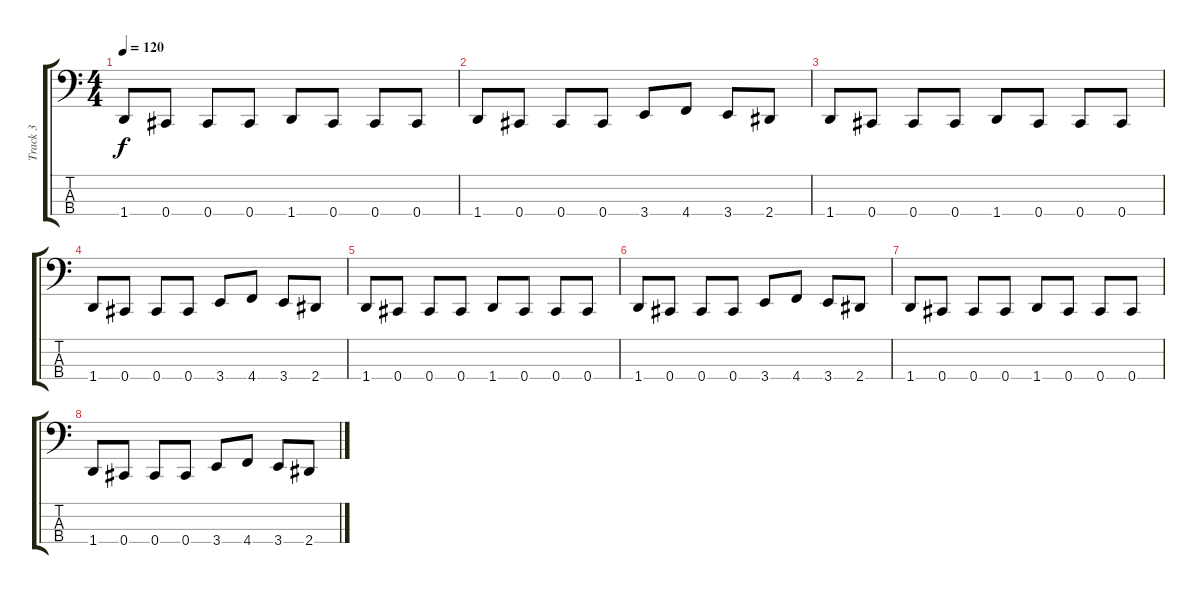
\track ("Track 3" "Track 3") {instrument electricbassfinger}
\staff {score tabs}
\tuning (Gb2 Db2 Ab1 Db1) {hide}
\ts (4 4)
\tempo 120
\clef f4
\ks c
1.4.8{dy f} 0.4.8 0.4.8 0.4.8 1.4.8 0.4.8 0.4.8 0.4.8 |
1.4.8 0.4.8 0.4.8 0.4.8 3.4.8 4.4.8 3.4.8 2.4.8 |
1.4.8 0.4.8 0.4.8 0.4.8 1.4.8 0.4.8 0.4.8 0.4.8 |
1.4.8 0.4.8 0.4.8 0.4.8 3.4.8 4.4.8 3.4.8 2.4.8 |
1.4.8 0.4.8 0.4.8 0.4.8 1.4.8 0.4.8 0.4.8 0.4.8 |
1.4.8 0.4.8 0.4.8 0.4.8 3.4.8 4.4.8 3.4.8 2.4.8 |
1.4.8 0.4.8 0.4.8 0.4.8 1.4.8 0.4.8 0.4.8 0.4.8 |
1.4.8 0.4.8 0.4.8 0.4.8 3.4.8 4.4.8 3.4.8 2.4.8
